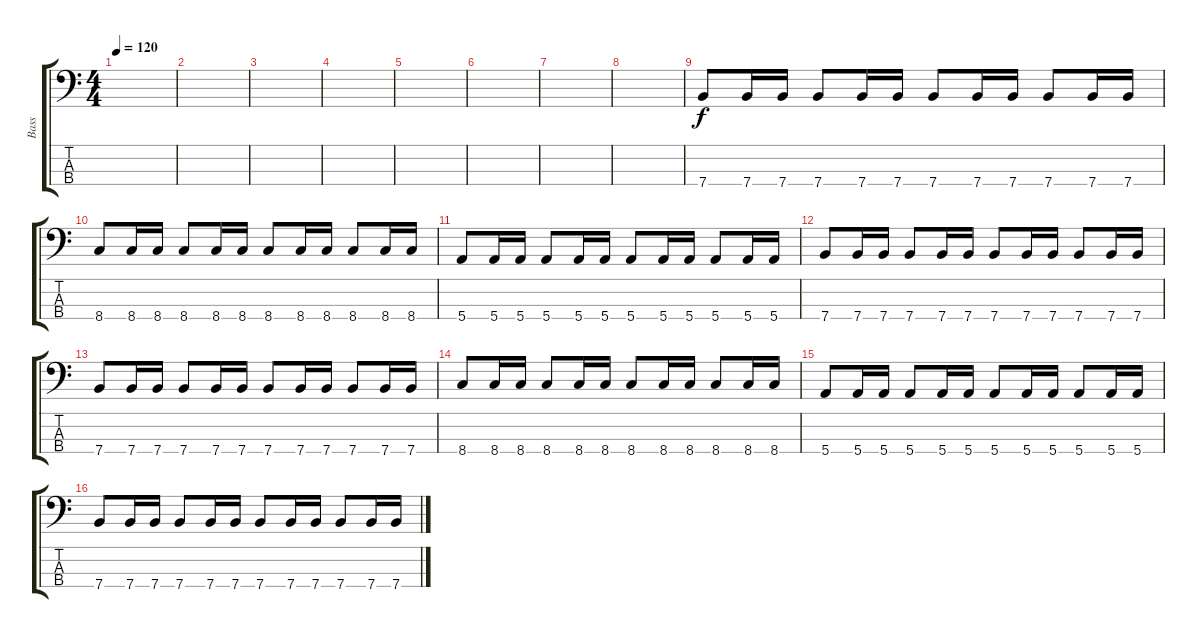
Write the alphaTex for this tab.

\track ("Bass" "Bass") {instrument electricbassfinger}
\staff {score tabs}
\tuning (G2 D2 A1 E1) {hide}
\ts (4 4)
\tempo 120
\clef f4
\ks c
|
|
|
|
|
|
|
|
7.4.8 7.4.16 7.4.16 7.4.8 7.4.16 7.4.16 7.4.8 7.4.16 7.4.16 7.4.8 7.4.16 7.4.16 |
8.4.8 8.4.16 8.4.16 8.4.8 8.4.16 8.4.16 8.4.8 8.4.16 8.4.16 8.4.8 8.4.16 8.4.16 |
5.4.8 5.4.16 5.4.16 5.4.8 5.4.16 5.4.16 5.4.8 5.4.16 5.4.16 5.4.8 5.4.16 5.4.16 |
7.4.8 7.4.16 7.4.16 7.4.8 7.4.16 7.4.16 7.4.8 7.4.16 7.4.16 7.4.8 7.4.16 7.4.16 |
7.4.8 7.4.16 7.4.16 7.4.8 7.4.16 7.4.16 7.4.8 7.4.16 7.4.16 7.4.8 7.4.16 7.4.16 |
8.4.8 8.4.16 8.4.16 8.4.8 8.4.16 8.4.16 8.4.8 8.4.16 8.4.16 8.4.8 8.4.16 8.4.16 |
5.4.8 5.4.16 5.4.16 5.4.8 5.4.16 5.4.16 5.4.8 5.4.16 5.4.16 5.4.8 5.4.16 5.4.16 |
7.4.8 7.4.16 7.4.16 7.4.8 7.4.16 7.4.16 7.4.8 7.4.16 7.4.16 7.4.8 7.4.16 7.4.16
